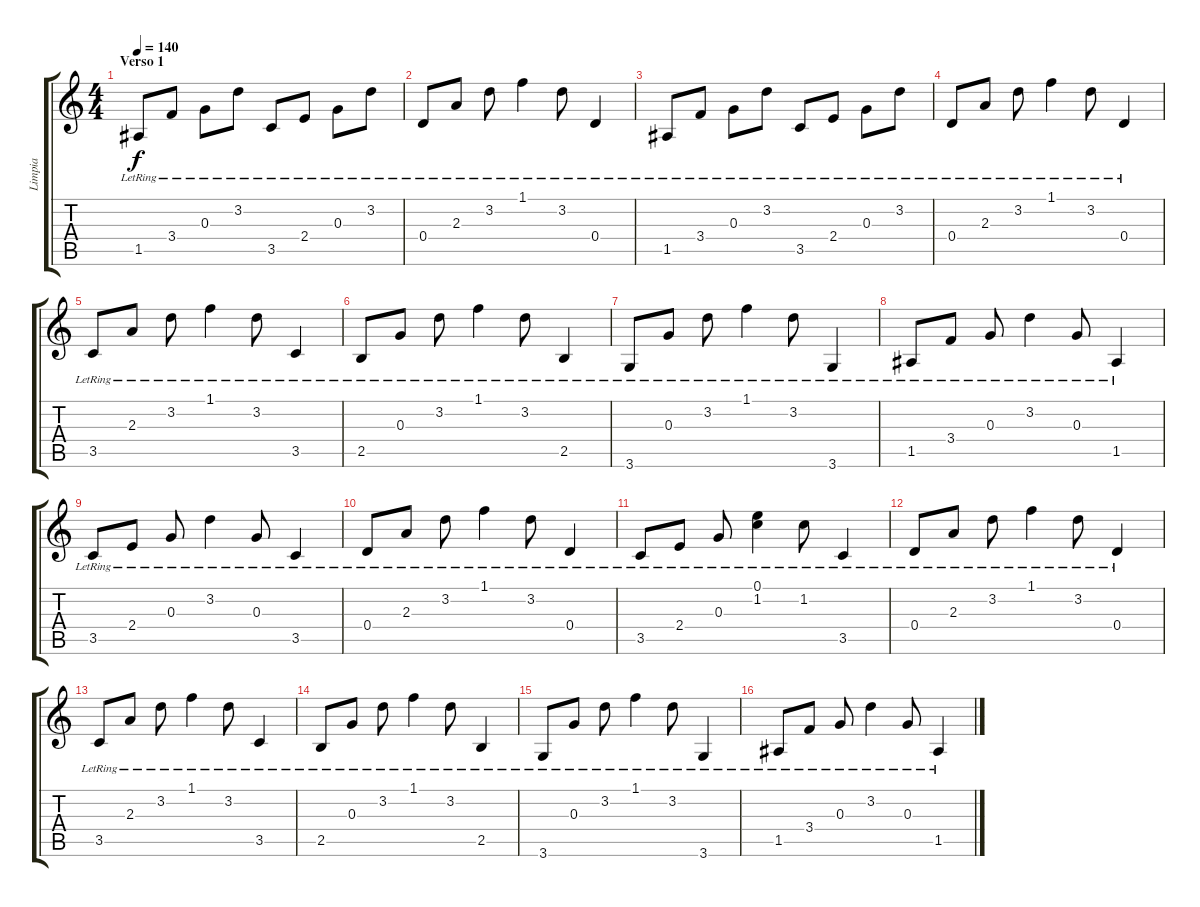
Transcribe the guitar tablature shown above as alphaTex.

\track ("Limpia" "Limpia") {instrument electricguitarclean}
\staff {score tabs}
\tuning (E4 B3 G3 D3 A2 E2) {hide}
\ts (4 4)
\section ("" "Verso 1")
\tempo 140
\clef g2
\ks c
1.5{lr}.8{dy f} 3.4{lr}.8 0.3{lr}.8 3.2{lr}.8 3.5{lr}.8 2.4{lr}.8 0.3{lr}.8 3.2{lr}.8 |
0.4{lr}.8 2.3{lr}.8 3.2{lr}.8 1.1{lr}.4 3.2{lr}.8 0.4{lr}.4 |
1.5{lr}.8 3.4{lr}.8 0.3{lr}.8 3.2{lr}.8 3.5{lr}.8 2.4{lr}.8 0.3{lr}.8 3.2{lr}.8 |
0.4{lr}.8 2.3{lr}.8 3.2{lr}.8 1.1{lr}.4 3.2{lr}.8 0.4{lr}.4 |
3.5{lr}.8 2.3{lr}.8 3.2{lr}.8 1.1{lr}.4 3.2{lr}.8 3.5{lr}.4 |
2.5{lr}.8 0.3{lr}.8 3.2{lr}.8 1.1{lr}.4 3.2{lr}.8 2.5{lr}.4 |
3.6{lr}.8 0.3{lr}.8 3.2{lr}.8 1.1{lr}.4 3.2{lr}.8 3.6{lr}.4 |
1.5{lr}.8 3.4{lr}.8 0.3{lr}.8 3.2{lr}.4 0.3{lr}.8 1.5{lr}.4 |
3.5{lr}.8 2.4{lr}.8 0.3{lr}.8 3.2{lr}.4 0.3{lr}.8 3.5{lr}.4 |
0.4{lr}.8 2.3{lr}.8 3.2{lr}.8 1.1{lr}.4 3.2{lr}.8 0.4{lr}.4 |
3.5{lr}.8 2.4{lr}.8 0.3{lr}.8 (0.1{lr} 1.2{lr}).4 1.2{lr}.8 3.5{lr}.4 |
0.4{lr}.8 2.3{lr}.8 3.2{lr}.8 1.1{lr}.4 3.2{lr}.8 0.4{lr}.4 |
3.5{lr}.8 2.3{lr}.8 3.2{lr}.8 1.1{lr}.4 3.2{lr}.8 3.5{lr}.4 |
2.5{lr}.8 0.3{lr}.8 3.2{lr}.8 1.1{lr}.4 3.2{lr}.8 2.5{lr}.4 |
3.6{lr}.8 0.3{lr}.8 3.2{lr}.8 1.1{lr}.4 3.2{lr}.8 3.6{lr}.4 |
1.5{lr}.8 3.4{lr}.8 0.3{lr}.8 3.2{lr}.4 0.3{lr}.8 1.5{lr}.4
